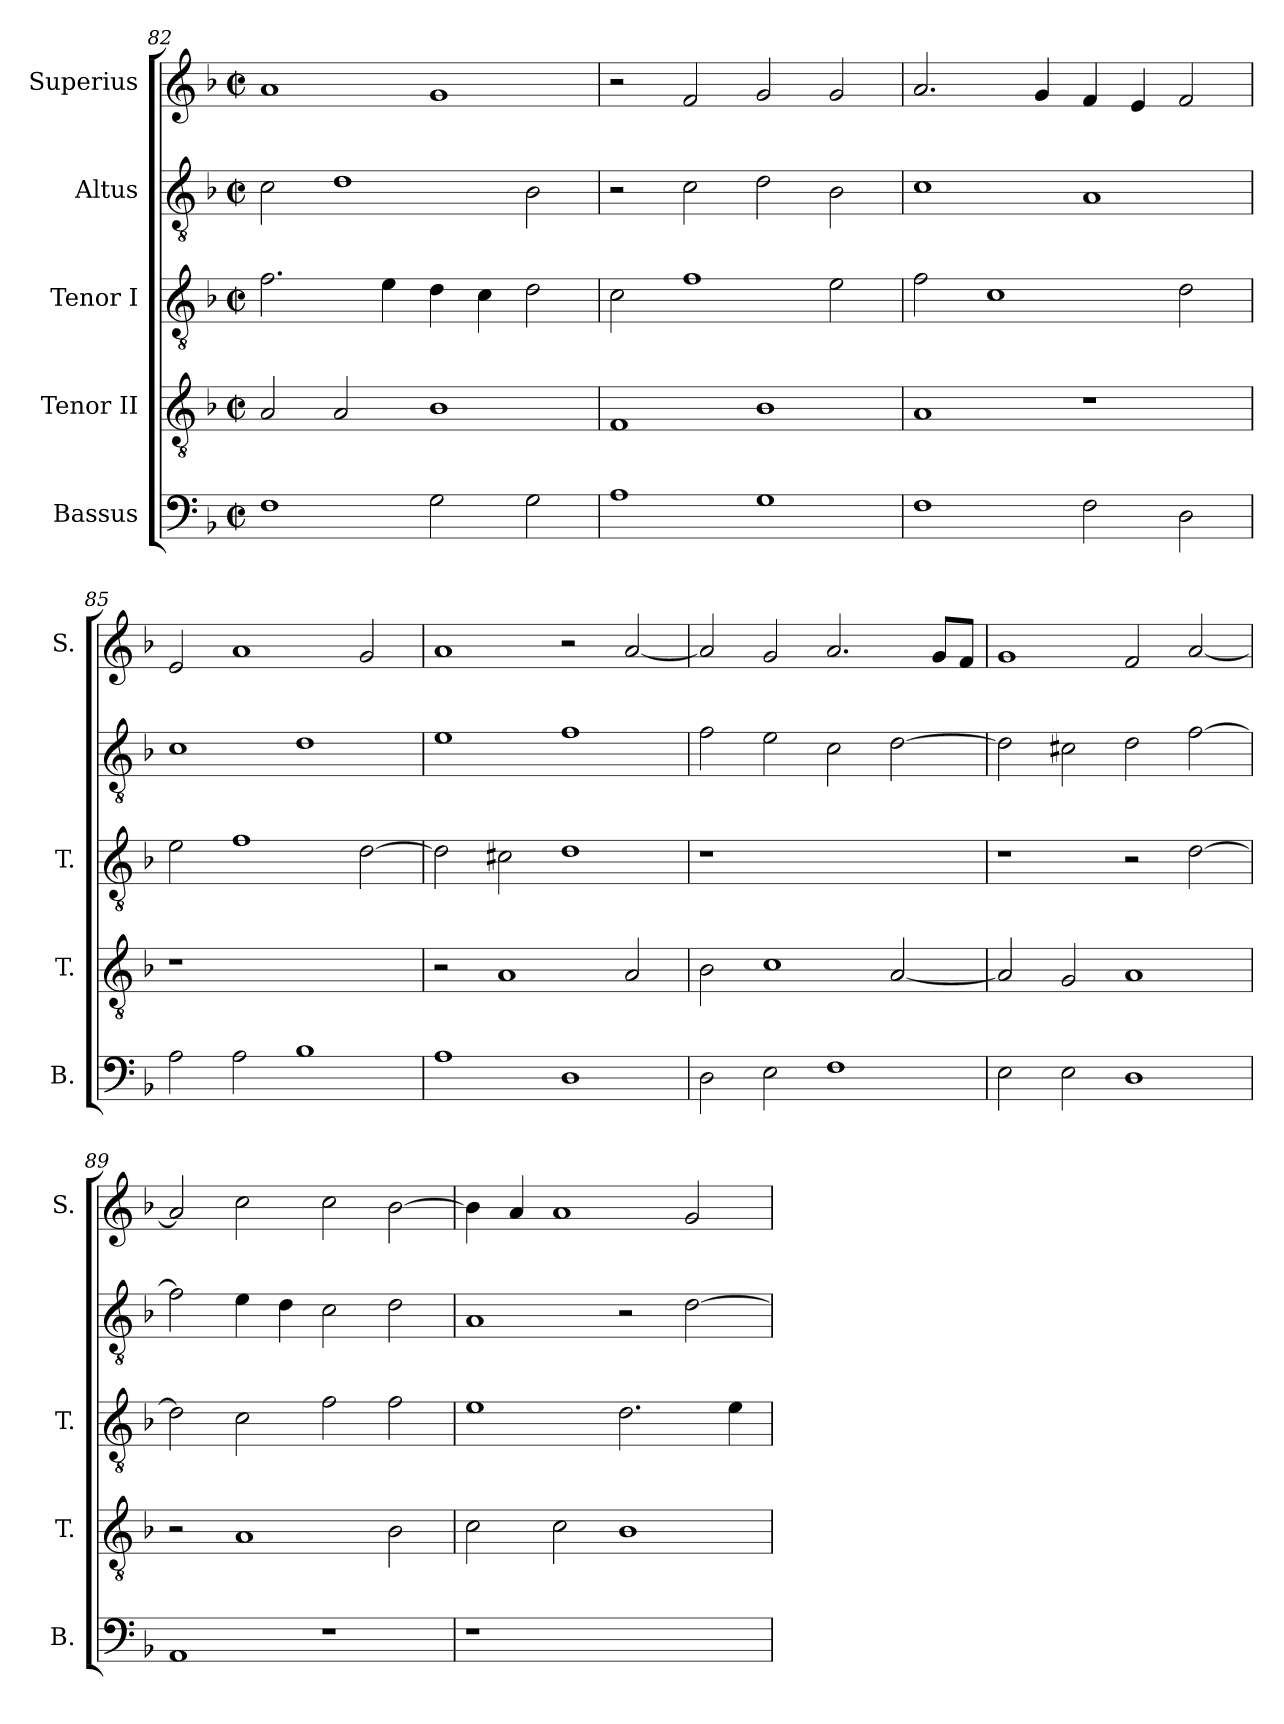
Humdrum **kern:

**kern	**kern	**kern	**kern	**kern
*part5	*part4	*part3	*part2	*part1
*staff5	*staff4	*staff3	*staff2	*staff1
*I"Bassus	*I"Tenor II	*I"Tenor I	*I"Altus	*I"Superius
*I'B.	*I'T.	*I'T.	*	*I'S.
*clefF4	*clefGv2	*clefGv2	*clefGv2	*clefG2
*	*ITrd7c12	*ITrd7c12	*ITrd7c12	*
*k[b-]	*k[b-]	*k[b-]	*k[b-]	*k[b-]
*F:	*F:	*F:	*F:	*F:
*M2/2	*M2/2	*M2/2	*M2/2	*M2/2
*met(c|)	*met(c|)	*met(c|)	*met(c|)	*met(c|)
=82	=82	=82	=82	=82
1Fi	2AAi/	2.Fi\	2Ci\	1ai
.	2AAi/	.	1Di	.
.	.	4Ei\	.	.
2Gi\	1BB-i	4Di\	.	1gi
.	.	4Ci\	.	.
2Gi\	.	2Di\	2BB-i\	.
=83	=83	=83	=83	=83
1Ai	1FFi	2Ci\	2r	2r
.	.	1Fi	2Ci\	2fi/
1Gi	1BB-i	.	2Di\	2gi/
.	.	2Ei\	2BB-i\	2gi/
=84	=84	=84	=84	=84
1Fi	1AAi	2Fi\	1Ci	2.ai/
.	.	1Ci	.	.
.	.	.	.	4gi/
2Fi\	1r	.	1AAi	4fi/
.	.	.	.	4ei/
2Di\	.	2Di\	.	2fi/
!!LO:LB:g=z
=85	=85	=85	=85	=85
!	!LO:N:vis=1	!	!	!
2Ai\	1r	2Ei\	1Ci	2ei/
2Ai\	.	1Fi	.	1ai
1B-i	1ryy	.	1Di	.
.	.	[>2Di\	.	2gi/
=86	=86	=86	=86	=86
1Ai	2r	2Di\]	1Ei	1ai
.	1AAi	2C#Xi\	.	.
1Di	.	1Di	1Fi	2r
.	2AAi/	.	.	[<2ai/
=87	=87	=87	=87	=87
!	!	!LO:N:vis=1	!	!
2Di\	2BB-i\	1r	2Fi\	2ai/]
2Ei\	1Ci	.	2Ei\	2gi/
1Fi	.	1ryy	2Ci\	2.ai/
.	[<2AAi/	.	[>2Di\	.
.	.	.	.	8gi/L
.	.	.	.	8fi/J
=88	=88	=88	=88	=88
2Ei\	2AAi/]	1r	2Di\]	1gi
2Ei\	2GGi/	.	2C#Xi\	.
1Di	1AAi	2r	2Di\	2fi/
.	.	[>2Di\	[>2Fi\	[<2ai/
=89	=89	=89	=89	=89
1AAi	2r	2Di\]	2Fi\]	2ai/]
.	1AAi	2Ci\	4Ei\	2cci\
.	.	.	4Di\	.
1r	.	2Fi\	2Ci\	2cci\
.	2BB-i\	2Fi\	2Di\	[>2b-i\
=90	=90	=90	=90	=90
!LO:N:vis=1	!	!	!	!
1r	2Ci\	1Ei	1AAi	4b-i\]
.	.	.	.	4ai/
.	2Ci\	.	.	1ai
1ryy	1BB-i	2.Di\	2r	.
.	.	.	[>2Di\	2gi/
.	.	4Ei\	.	.
=	=	=	=	=
*-	*-	*-	*-	*-
